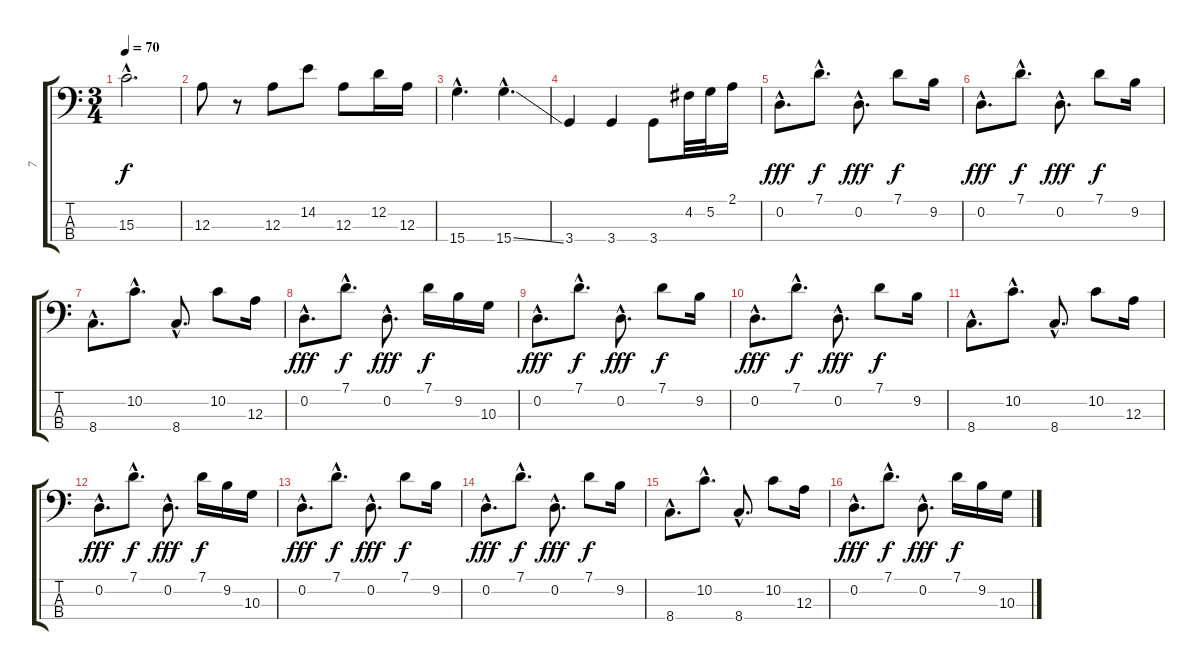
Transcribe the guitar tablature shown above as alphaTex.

\track ("7" "7") {instrument acousticbass}
\staff {score tabs}
\tuning (G2 D2 A1 E1) {hide}
\ts (3 4)
\tempo 70
\clef f4
\ks c
15.3{hac}.2{d dy f} |
12.3.8 r.8 12.3.8 14.2.8 12.3.8 12.2.16 12.3.16 |
15.4{hac}.4{d} 15.4{ss hac}.4{d} |
3.4.4 3.4.4 3.4.8 4.2.32{volume 11} 5.2.32 2.1.16 |
0.2{hac}.8{d dy fff} 7.1{hac}.8{d dy f} 0.2{hac}.8{d dy fff} 7.1.8{dy f} 9.2.16 |
0.2{hac}.8{d dy fff} 7.1{hac}.8{d dy f} 0.2{hac}.8{d dy fff} 7.1.8{dy f} 9.2.16 |
8.4{hac}.8{d} 10.2{hac}.8{d} 8.4{hac}.8{d} 10.2.8 12.3.16 |
0.2{hac}.8{d dy fff} 7.1{hac}.8{d dy f} 0.2{hac}.8{d dy fff} 7.1.16{dy f} 9.2.16 10.3.16 |
0.2{hac}.8{d dy fff} 7.1{hac}.8{d dy f} 0.2{hac}.8{d dy fff} 7.1.8{dy f} 9.2.16 |
0.2{hac}.8{d dy fff} 7.1{hac}.8{d dy f} 0.2{hac}.8{d dy fff} 7.1.8{dy f} 9.2.16 |
8.4{hac}.8{d} 10.2{hac}.8{d} 8.4{hac}.8{d} 10.2.8 12.3.16 |
0.2{hac}.8{d dy fff} 7.1{hac}.8{d dy f} 0.2{hac}.8{d dy fff} 7.1.16{dy f} 9.2.16 10.3.16 |
0.2{hac}.8{d dy fff} 7.1{hac}.8{d dy f} 0.2{hac}.8{d dy fff} 7.1.8{dy f} 9.2.16 |
0.2{hac}.8{d dy fff} 7.1{hac}.8{d dy f} 0.2{hac}.8{d dy fff} 7.1.8{dy f} 9.2.16 |
8.4{hac}.8{d} 10.2{hac}.8{d} 8.4{hac}.8{d} 10.2.8 12.3.16 |
0.2{hac}.8{d dy fff} 7.1{hac}.8{d dy f} 0.2{hac}.8{d dy fff} 7.1.16{dy f} 9.2.16 10.3.16
